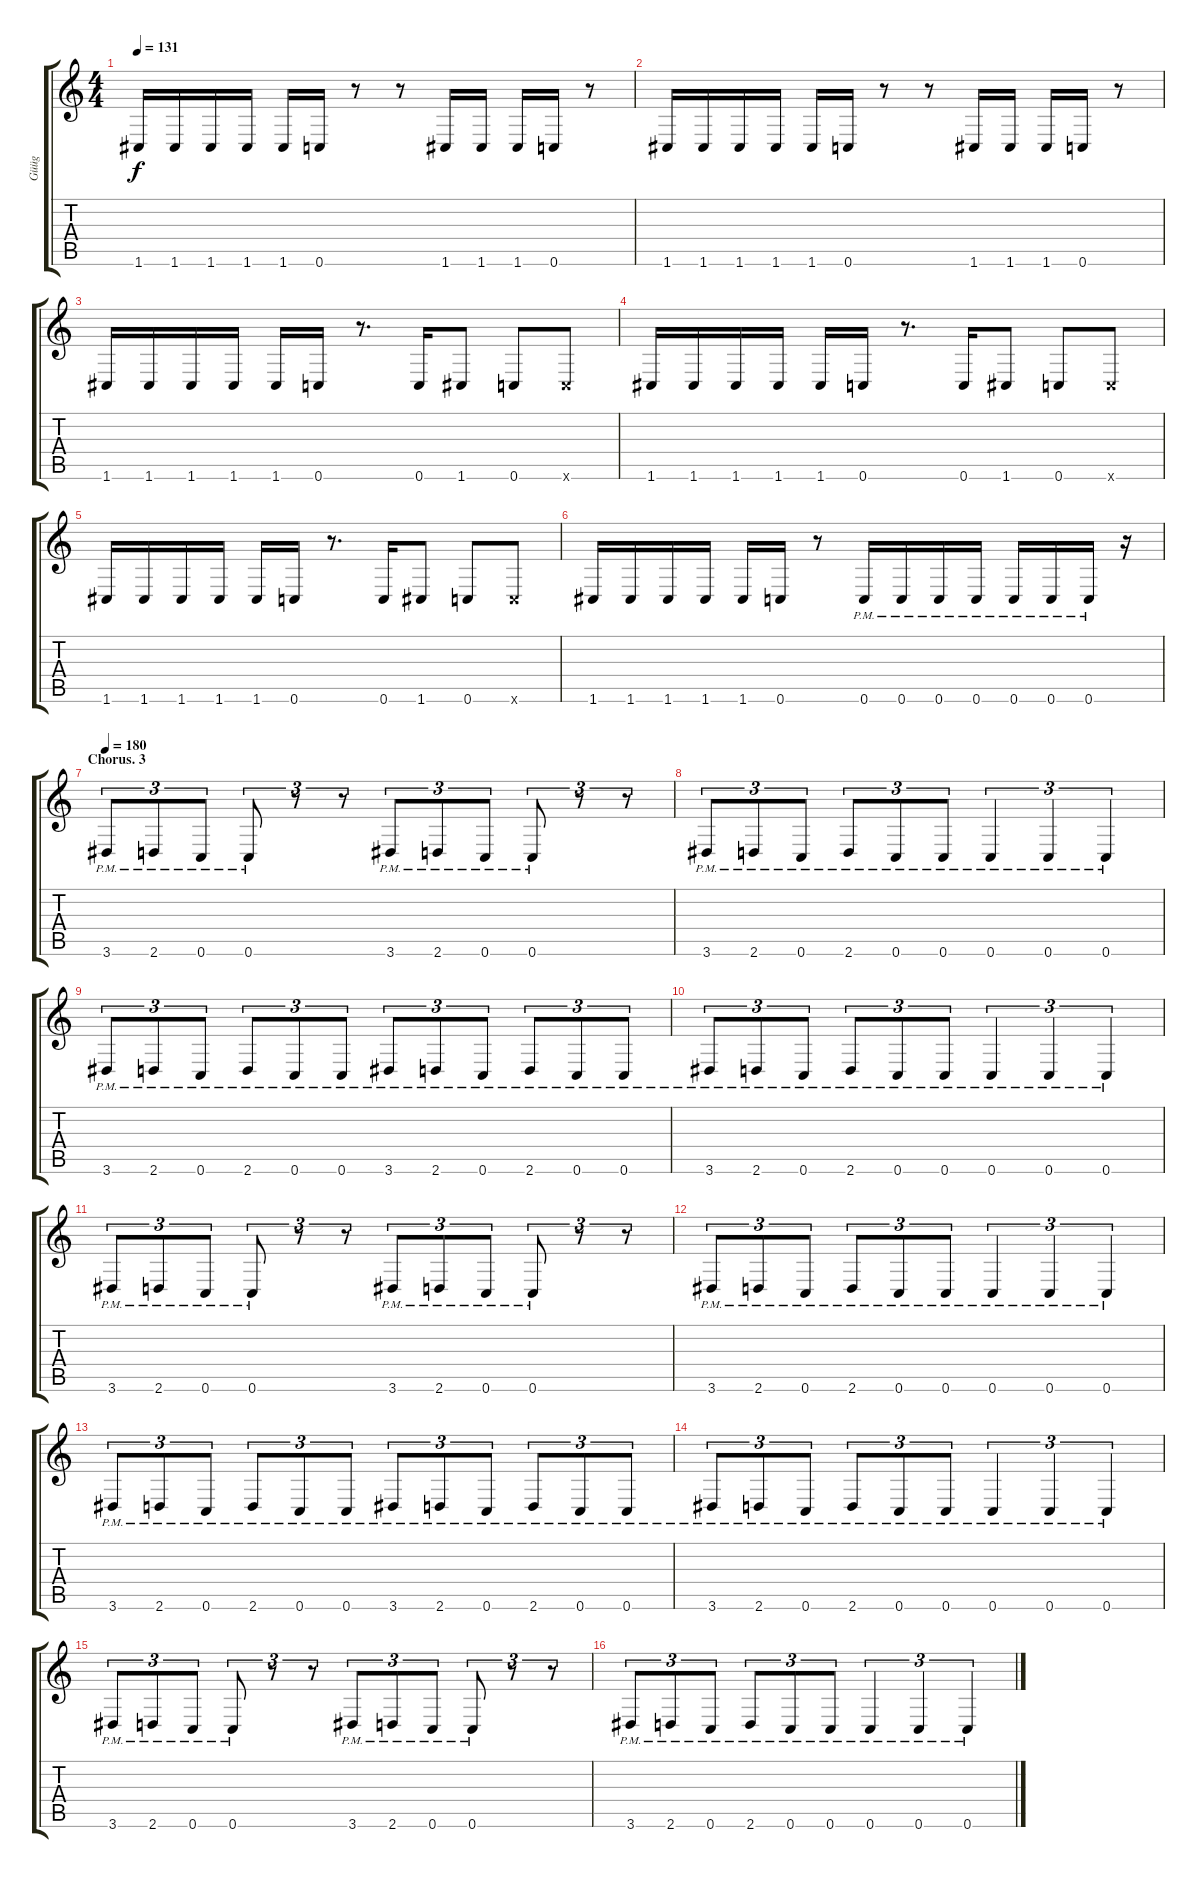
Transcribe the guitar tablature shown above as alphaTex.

\track ("Güüg" "Güüg") {instrument distortionguitar}
\staff {score tabs}
\tuning (D4 A3 F3 C3 G2 C2) {hide}
\ts (4 4)
\tempo 131
\clef g2
\ks c
1.6.16{dy f} 1.6.16 1.6.16 1.6.16 1.6.16 0.6.16 r.8 r.8 1.6.16 1.6.16 1.6.16 0.6.16 r.8 |
1.6.16 1.6.16 1.6.16 1.6.16 1.6.16 0.6.16 r.8 r.8 1.6.16 1.6.16 1.6.16 0.6.16 r.8 |
1.6.16 1.6.16 1.6.16 1.6.16 1.6.16 0.6.16 r.8{d} 0.6.16 1.6.8 0.6.8 0.6{x}.8 |
1.6.16 1.6.16 1.6.16 1.6.16 1.6.16 0.6.16 r.8{d} 0.6.16 1.6.8 0.6.8 0.6{x}.8 |
1.6.16 1.6.16 1.6.16 1.6.16 1.6.16 0.6.16 r.8{d} 0.6.16 1.6.8 0.6.8 0.6{x}.8 |
1.6.16 1.6.16 1.6.16 1.6.16 1.6.16 0.6.16 r.8 0.6{pm}.16 0.6{pm}.16 0.6{pm}.16 0.6{pm}.16 0.6{pm}.16 0.6{pm}.16 0.6{pm}.16 r.16 |
\section ("" "Chorus. 3")
\tempo 180
3.6{pm}.8{tu (3 2)} 2.6{pm}.8{tu (3 2)} 0.6{pm}.8{tu (3 2)} 0.6{pm}.8{tu (3 2)} r.8{tu (3 2)} r.8{tu (3 2)} 3.6{pm}.8{tu (3 2)} 2.6{pm}.8{tu (3 2)} 0.6{pm}.8{tu (3 2)} 0.6{pm}.8{tu (3 2)} r.8{tu (3 2)} r.8{tu (3 2)} |
3.6{pm}.8{tu (3 2)} 2.6{pm}.8{tu (3 2)} 0.6{pm}.8{tu (3 2)} 2.6{pm}.8{tu (3 2)} 0.6{pm}.8{tu (3 2)} 0.6{pm}.8{tu (3 2)} 0.6{pm}.4{tu (3 2)} 0.6{pm}.4{tu (3 2)} 0.6{pm}.4{tu (3 2)} |
3.6{pm}.8{tu (3 2)} 2.6{pm}.8{tu (3 2)} 0.6{pm}.8{tu (3 2)} 2.6{pm}.8{tu (3 2)} 0.6{pm}.8{tu (3 2)} 0.6{pm}.8{tu (3 2)} 3.6{pm}.8{tu (3 2)} 2.6{pm}.8{tu (3 2)} 0.6{pm}.8{tu (3 2)} 2.6{pm}.8{tu (3 2)} 0.6{pm}.8{tu (3 2)} 0.6{pm}.8{tu (3 2)} |
3.6{pm}.8{tu (3 2)} 2.6{pm}.8{tu (3 2)} 0.6{pm}.8{tu (3 2)} 2.6{pm}.8{tu (3 2)} 0.6{pm}.8{tu (3 2)} 0.6{pm}.8{tu (3 2)} 0.6{pm}.4{tu (3 2)} 0.6{pm}.4{tu (3 2)} 0.6{pm}.4{tu (3 2)} |
3.6{pm}.8{tu (3 2)} 2.6{pm}.8{tu (3 2)} 0.6{pm}.8{tu (3 2)} 0.6{pm}.8{tu (3 2)} r.8{tu (3 2)} r.8{tu (3 2)} 3.6{pm}.8{tu (3 2)} 2.6{pm}.8{tu (3 2)} 0.6{pm}.8{tu (3 2)} 0.6{pm}.8{tu (3 2)} r.8{tu (3 2)} r.8{tu (3 2)} |
3.6{pm}.8{tu (3 2)} 2.6{pm}.8{tu (3 2)} 0.6{pm}.8{tu (3 2)} 2.6{pm}.8{tu (3 2)} 0.6{pm}.8{tu (3 2)} 0.6{pm}.8{tu (3 2)} 0.6{pm}.4{tu (3 2)} 0.6{pm}.4{tu (3 2)} 0.6{pm}.4{tu (3 2)} |
3.6{pm}.8{tu (3 2)} 2.6{pm}.8{tu (3 2)} 0.6{pm}.8{tu (3 2)} 2.6{pm}.8{tu (3 2)} 0.6{pm}.8{tu (3 2)} 0.6{pm}.8{tu (3 2)} 3.6{pm}.8{tu (3 2)} 2.6{pm}.8{tu (3 2)} 0.6{pm}.8{tu (3 2)} 2.6{pm}.8{tu (3 2)} 0.6{pm}.8{tu (3 2)} 0.6{pm}.8{tu (3 2)} |
3.6{pm}.8{tu (3 2)} 2.6{pm}.8{tu (3 2)} 0.6{pm}.8{tu (3 2)} 2.6{pm}.8{tu (3 2)} 0.6{pm}.8{tu (3 2)} 0.6{pm}.8{tu (3 2)} 0.6{pm}.4{tu (3 2)} 0.6{pm}.4{tu (3 2)} 0.6{pm}.4{tu (3 2)} |
3.6{pm}.8{tu (3 2)} 2.6{pm}.8{tu (3 2)} 0.6{pm}.8{tu (3 2)} 0.6{pm}.8{tu (3 2)} r.8{tu (3 2)} r.8{tu (3 2)} 3.6{pm}.8{tu (3 2)} 2.6{pm}.8{tu (3 2)} 0.6{pm}.8{tu (3 2)} 0.6{pm}.8{tu (3 2)} r.8{tu (3 2)} r.8{tu (3 2)} |
3.6{pm}.8{tu (3 2)} 2.6{pm}.8{tu (3 2)} 0.6{pm}.8{tu (3 2)} 2.6{pm}.8{tu (3 2)} 0.6{pm}.8{tu (3 2)} 0.6{pm}.8{tu (3 2)} 0.6{pm}.4{tu (3 2)} 0.6{pm}.4{tu (3 2)} 0.6{pm}.4{tu (3 2)}
